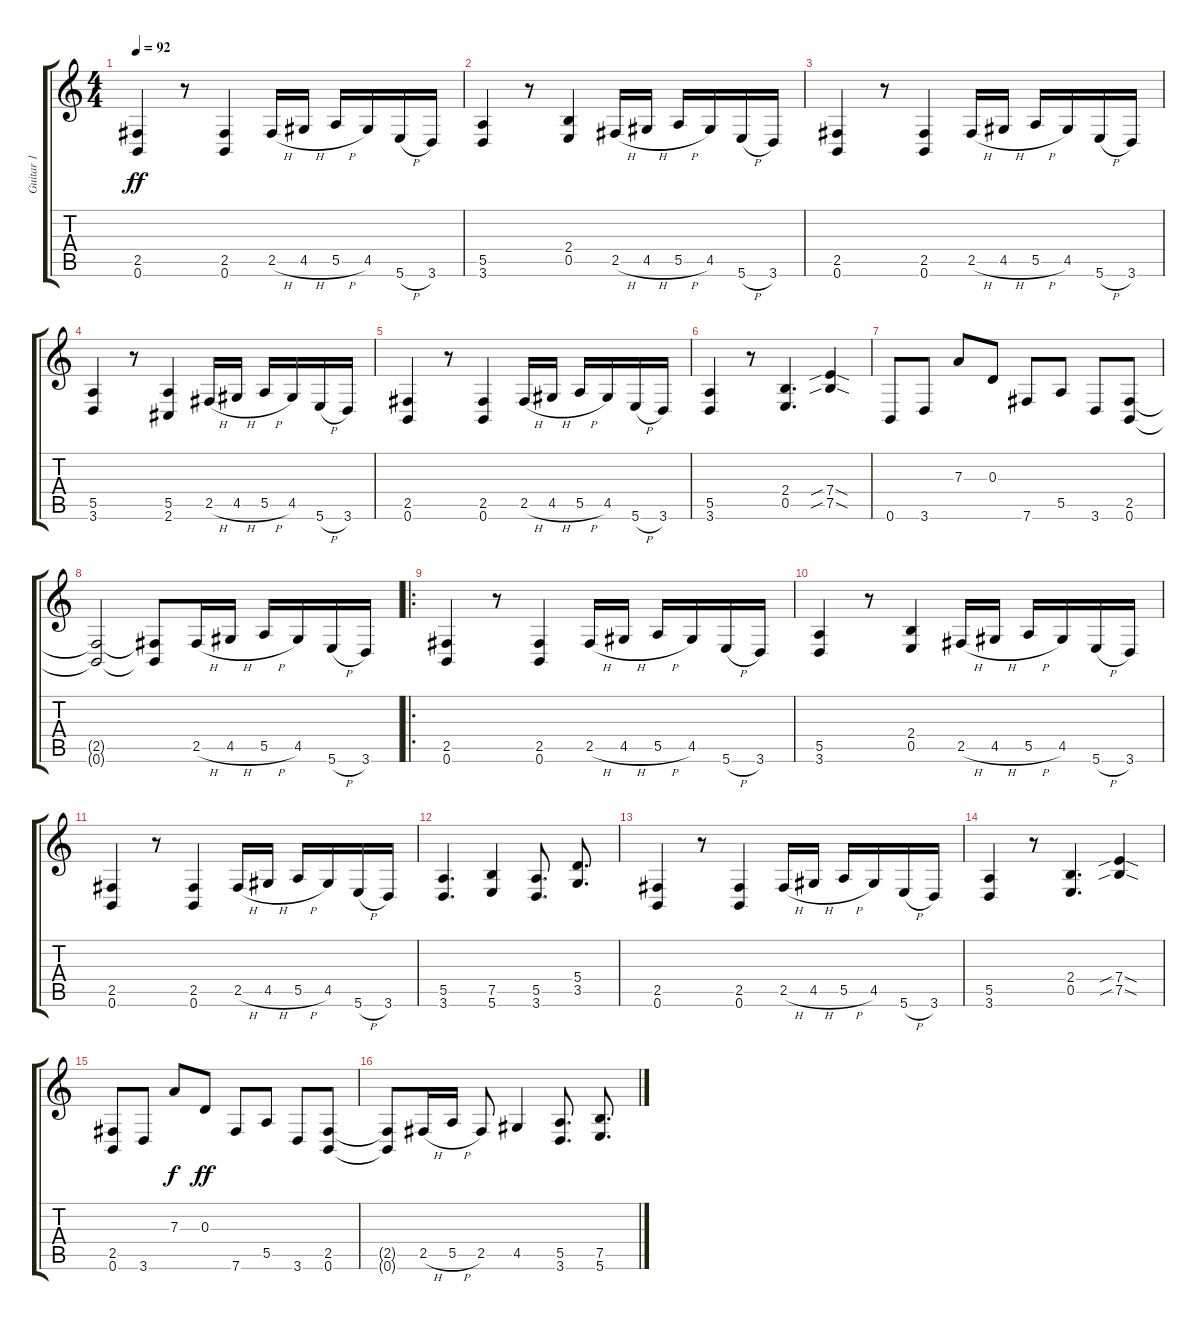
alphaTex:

\track ("Guitar 1" "Guitar 1") {instrument distortionguitar}
\staff {score tabs}
\tuning (B3 Gb3 D3 A2 E2 B1) {hide}
\ts (4 4)
\tempo 92
\clef g2
\ks c
(2.5 0.6).4{dy ff} r.8 (2.5 0.6).4 2.5{h}.16 4.5{h}.16 5.5{h}.16 4.5.16 5.6{h}.16 3.6.16 |
(5.5 3.6).4 r.8 (2.4 0.5).4 2.5{h}.16 4.5{h}.16 5.5{h}.16 4.5.16 5.6{h}.16 3.6.16 |
(2.5 0.6).4 r.8 (2.5 0.6).4 2.5{h}.16 4.5{h}.16 5.5{h}.16 4.5.16 5.6{h}.16 3.6.16 |
(5.5 3.6).4 r.8 (5.5 2.6).4 2.5{h}.16 4.5{h}.16 5.5{h}.16 4.5.16 5.6{h}.16 3.6.16 |
(2.5 0.6).4 r.8 (2.5 0.6).4 2.5{h}.16 4.5{h}.16 5.5{h}.16 4.5.16 5.6{h}.16 3.6.16 |
(5.5 3.6).4 r.8 (2.4 0.5).4{d} (7.4{sib sod} 7.5{sib sod}).4 |
0.6.8 3.6.8 7.3.8 0.3.8 7.6.8 5.5.8 3.6.8 (2.5 0.6).8 |
(2.5{t} 0.6{t}).2 (2.5{t} 0.6{t}).8 2.5{h}.16 4.5{h}.16 5.5{h}.16 4.5.16 5.6{h}.16 3.6.16 |
\ro
(2.5 0.6).4 r.8 (2.5 0.6).4 2.5{h}.16 4.5{h}.16 5.5{h}.16 4.5.16 5.6{h}.16 3.6.16 |
(5.5 3.6).4 r.8 (2.4 0.5).4 2.5{h}.16 4.5{h}.16 5.5{h}.16 4.5.16 5.6{h}.16 3.6.16 |
(2.5 0.6).4 r.8 (2.5 0.6).4 2.5{h}.16 4.5{h}.16 5.5{h}.16 4.5.16 5.6{h}.16 3.6.16 |
(5.5 3.6).4{d} (7.5 5.6).4 (5.5 3.6).8{d} (5.4 3.5).8{d} |
(2.5 0.6).4 r.8 (2.5 0.6).4 2.5{h}.16 4.5{h}.16 5.5{h}.16 4.5.16 5.6{h}.16 3.6.16 |
(5.5 3.6).4 r.8 (2.4 0.5).4{d} (7.4{sib sod} 7.5{sib sod}).4 |
(2.5 0.6).8 3.6.8 7.3.8{dy f} 0.3.8{dy ff} 7.6.8 5.5.8 3.6.8 (2.5 0.6).8 |
(2.5{t} 0.6{t}).8 2.5{h}.16 5.5{h}.16 2.5.8 4.5.4 (5.5 3.6).8{d} (7.5 5.6).8{d}
